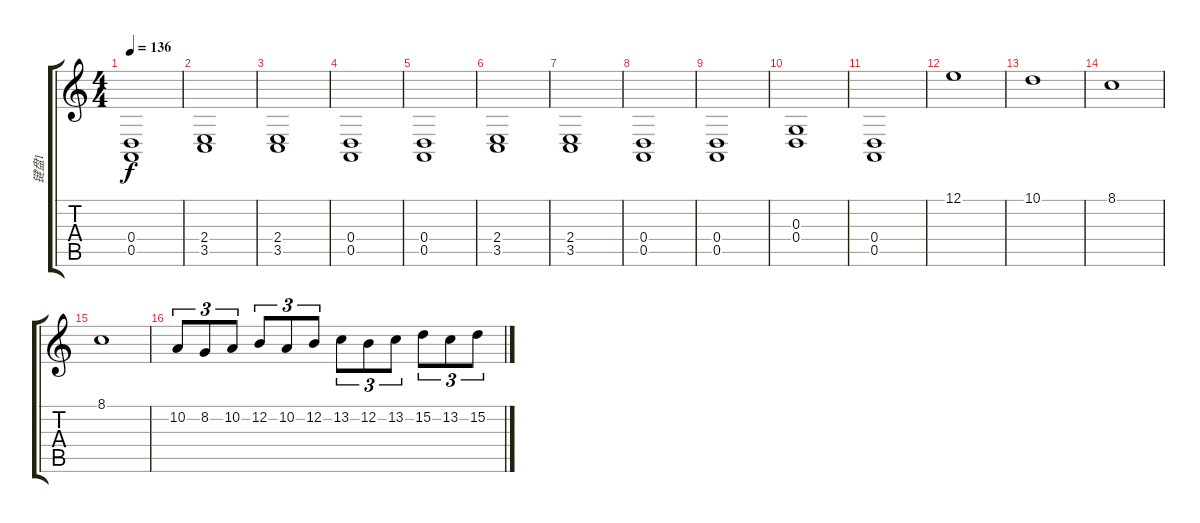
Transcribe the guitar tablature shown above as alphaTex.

\track ("键盘1" "键盘1") {instrument stringensemble1}
\staff {score tabs}
\tuning (E4 B3 G3 D3 A2 E2) {hide}
\ts (4 4)
\tempo 136
\clef g2
\ks c
(0.4 0.5).1{dy f} |
(2.4 3.5).1 |
(2.4 3.5).1 |
(0.4 0.5).1 |
(0.4 0.5).1 |
(2.4 3.5).1 |
(2.4 3.5).1 |
(0.4 0.5).1 |
(0.4 0.5).1 |
(0.3 0.4).1 |
(0.4 0.5).1 |
12.1.1 |
10.1.1 |
8.1.1 |
8.1.1 |
10.2.8{tu (3 2)} 8.2.8{tu (3 2)} 10.2.8{tu (3 2)} 12.2.8{tu (3 2)} 10.2.8{tu (3 2)} 12.2.8{tu (3 2)} 13.2.8{tu (3 2)} 12.2.8{tu (3 2)} 13.2.8{tu (3 2)} 15.2.8{tu (3 2)} 13.2.8{tu (3 2)} 15.2.8{tu (3 2)}
